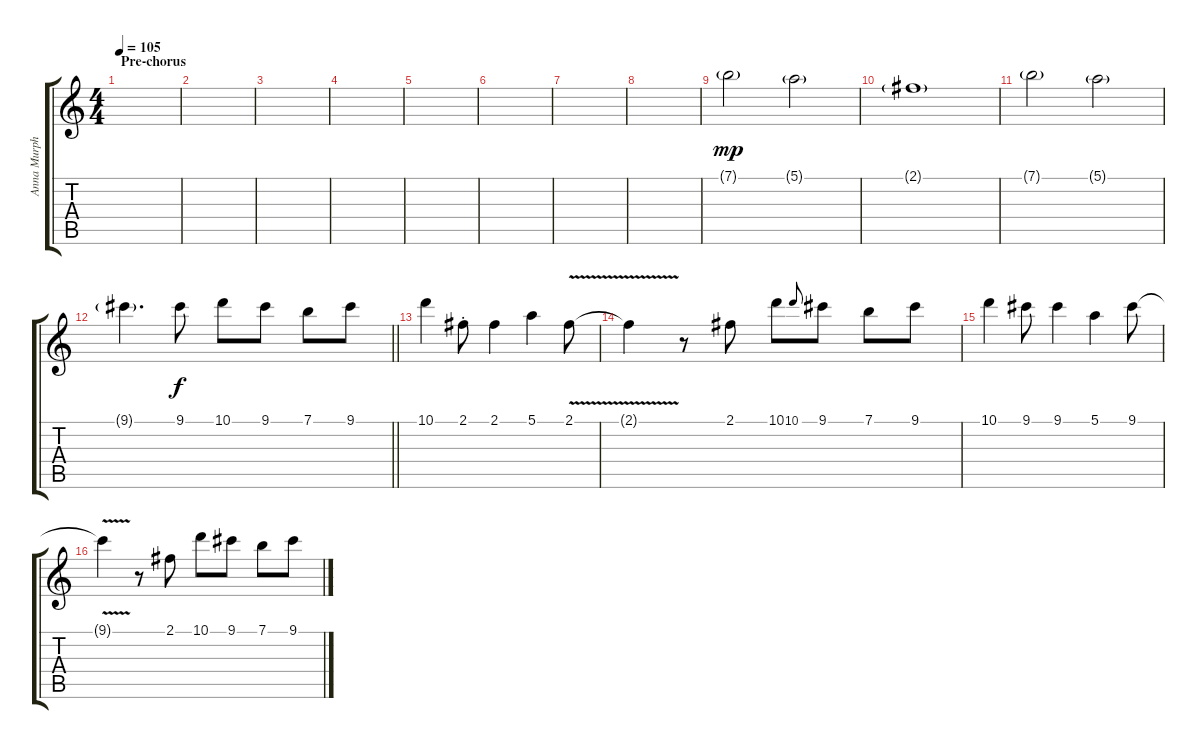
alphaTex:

\track ("Anna Murphy" "Anna Murph") {instrument overdrivenguitar}
\staff {score tabs}
\tuning (E4 B3 G3 D3 A2 E2) {hide}
\ts (4 4)
\section ("" "Pre-chorus")
\tempo 105
\clef g2
\ks c
|
|
|
|
|
|
|
|
7.1{g}.2{dy mp} 5.1{g}.2 |
2.1{g}.1 |
7.1{g}.2 5.1{g}.2 |
\barLineRight lightlight
9.1{g}.4{d} 9.1.8{dy f} 10.1.8 9.1.8 7.1.8 9.1.8 |
10.1.4 2.1{st}.8 2.1.4 5.1.4 2.1{v}.8 |
2.1{t}.4 r.8 2.1.8 10.1.8 10.1.8{gr onbeat} 9.1.8 7.1.8 9.1.8 |
10.1.4 9.1.8 9.1.4 5.1.4 9.1.8 |
9.1{v t}.4 r.8 2.1.8 10.1.8 9.1.8 7.1.8 9.1.8
